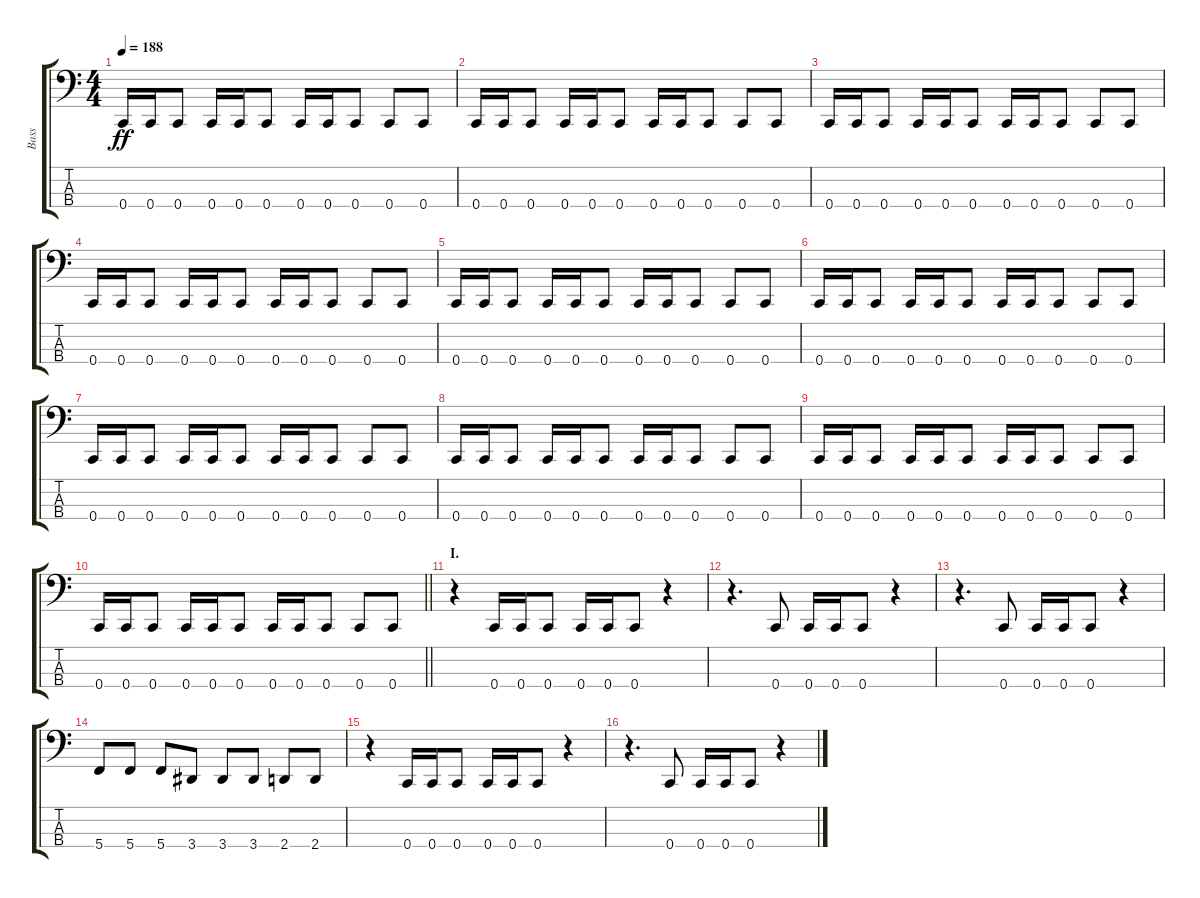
\track ("Bass" "Bass") {instrument electricbasspick}
\staff {score tabs}
\tuning (F2 C2 G1 C1) {hide}
\ts (4 4)
\tempo 188
\clef f4
\ks c
0.4.16{dy ff} 0.4.16 0.4.8 0.4.16 0.4.16 0.4.8 0.4.16 0.4.16 0.4.8 0.4.8 0.4.8 |
0.4.16 0.4.16 0.4.8 0.4.16 0.4.16 0.4.8 0.4.16 0.4.16 0.4.8 0.4.8 0.4.8 |
0.4.16 0.4.16 0.4.8 0.4.16 0.4.16 0.4.8 0.4.16 0.4.16 0.4.8 0.4.8 0.4.8 |
0.4.16 0.4.16 0.4.8 0.4.16 0.4.16 0.4.8 0.4.16 0.4.16 0.4.8 0.4.8 0.4.8 |
0.4.16 0.4.16 0.4.8 0.4.16 0.4.16 0.4.8 0.4.16 0.4.16 0.4.8 0.4.8 0.4.8 |
0.4.16 0.4.16 0.4.8 0.4.16 0.4.16 0.4.8 0.4.16 0.4.16 0.4.8 0.4.8 0.4.8 |
0.4.16 0.4.16 0.4.8 0.4.16 0.4.16 0.4.8 0.4.16 0.4.16 0.4.8 0.4.8 0.4.8 |
0.4.16 0.4.16 0.4.8 0.4.16 0.4.16 0.4.8 0.4.16 0.4.16 0.4.8 0.4.8 0.4.8 |
0.4.16 0.4.16 0.4.8 0.4.16 0.4.16 0.4.8 0.4.16 0.4.16 0.4.8 0.4.8 0.4.8 |
\barLineRight lightlight
0.4.16 0.4.16 0.4.8 0.4.16 0.4.16 0.4.8 0.4.16 0.4.16 0.4.8 0.4.8 0.4.8 |
\section ("" "I.")
r.4 0.4.16 0.4.16 0.4.8 0.4.16 0.4.16 0.4.8 r.4 |
r.4{d} 0.4.8 0.4.16 0.4.16 0.4.8 r.4 |
r.4{d} 0.4.8 0.4.16 0.4.16 0.4.8 r.4 |
5.4.8 5.4.8 5.4.8 3.4.8 3.4.8 3.4.8 2.4.8 2.4.8 |
r.4 0.4.16 0.4.16 0.4.8 0.4.16 0.4.16 0.4.8 r.4 |
r.4{d} 0.4.8 0.4.16 0.4.16 0.4.8 r.4
